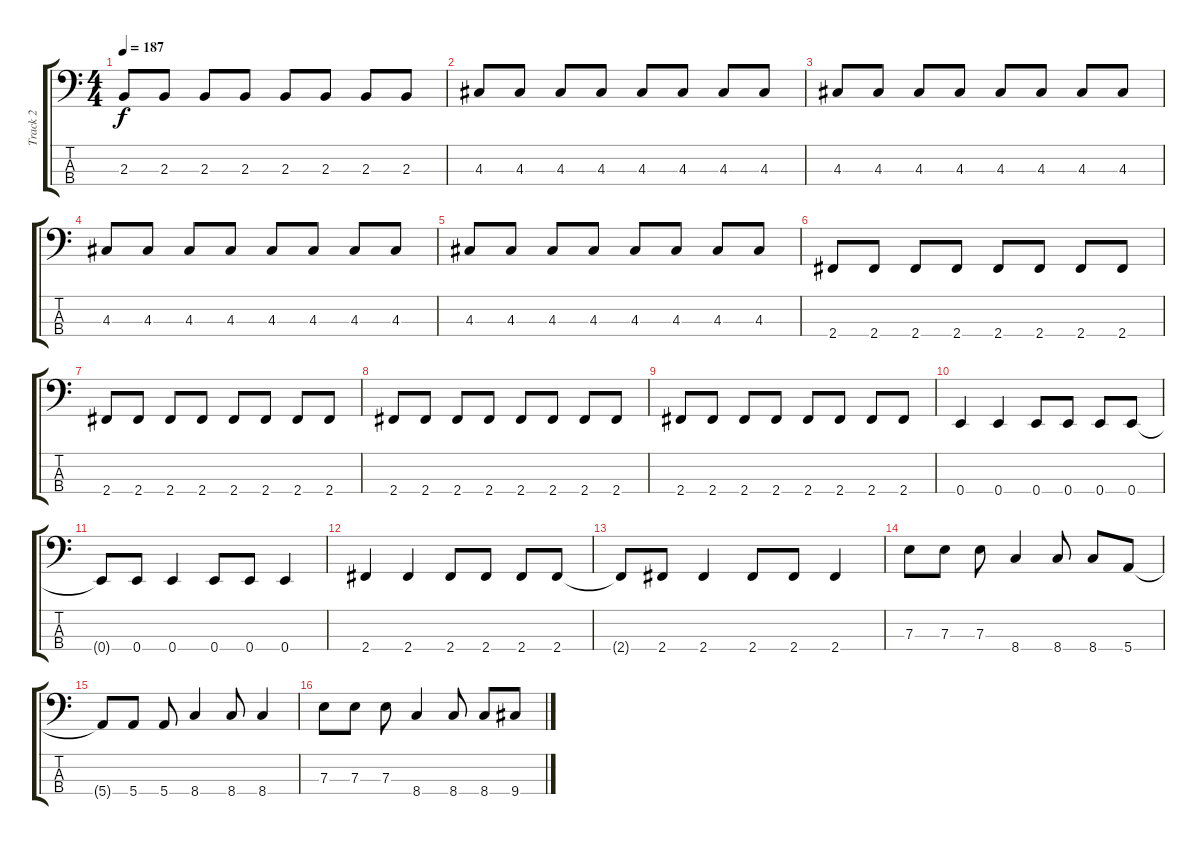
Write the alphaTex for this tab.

\track ("Track 2" "Track 2") {instrument electricbasspick}
\staff {score tabs}
\tuning (G2 D2 A1 E1) {hide}
\ts (4 4)
\tempo 187
\clef f4
\ks c
2.3.8{dy f} 2.3.8 2.3.8 2.3.8 2.3.8 2.3.8 2.3.8 2.3.8 |
4.3.8 4.3.8 4.3.8 4.3.8 4.3.8 4.3.8 4.3.8 4.3.8 |
4.3.8 4.3.8 4.3.8 4.3.8 4.3.8 4.3.8 4.3.8 4.3.8 |
4.3.8 4.3.8 4.3.8 4.3.8 4.3.8 4.3.8 4.3.8 4.3.8 |
4.3.8 4.3.8 4.3.8 4.3.8 4.3.8 4.3.8 4.3.8 4.3.8 |
2.4.8 2.4.8 2.4.8 2.4.8 2.4.8 2.4.8 2.4.8 2.4.8 |
2.4.8 2.4.8 2.4.8 2.4.8 2.4.8 2.4.8 2.4.8 2.4.8 |
2.4.8 2.4.8 2.4.8 2.4.8 2.4.8 2.4.8 2.4.8 2.4.8 |
2.4.8 2.4.8 2.4.8 2.4.8 2.4.8 2.4.8 2.4.8 2.4.8 |
0.4.4 0.4.4 0.4.8 0.4.8 0.4.8 0.4.8 |
0.4{t}.8 0.4.8 0.4.4 0.4.8 0.4.8 0.4.4 |
2.4.4 2.4.4 2.4.8 2.4.8 2.4.8 2.4.8 |
2.4{t}.8 2.4.8 2.4.4 2.4.8 2.4.8 2.4.4 |
7.3.8 7.3.8 7.3.8 8.4.4 8.4.8 8.4.8 5.4.8 |
5.4{t}.8 5.4.8 5.4.8 8.4.4 8.4.8 8.4.4 |
7.3.8 7.3.8 7.3.8 8.4.4 8.4.8 8.4.8 9.4.8
